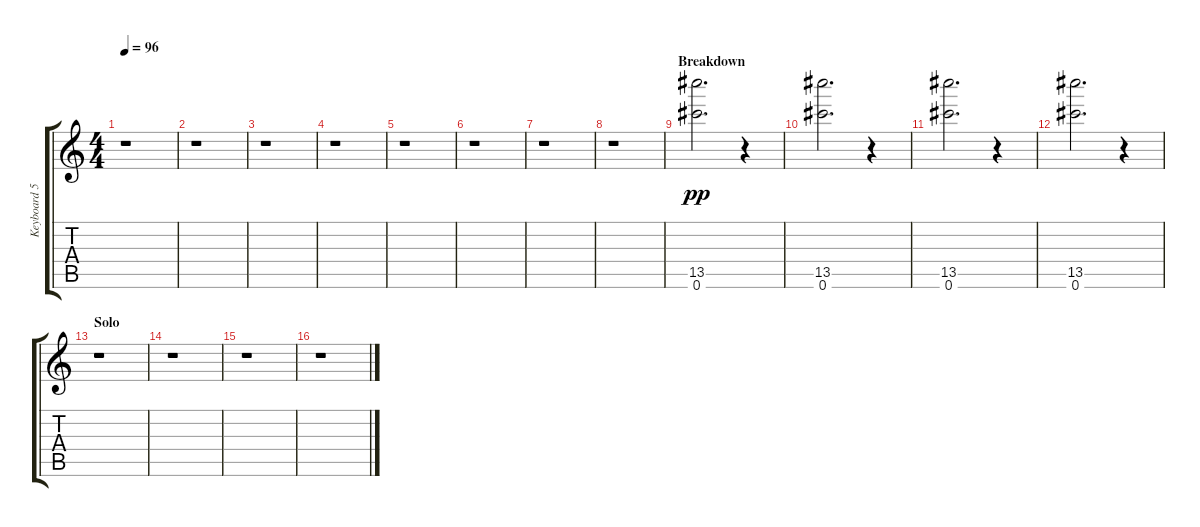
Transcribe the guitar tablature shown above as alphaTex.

\track ("Keyboard 5" "Keyboard 5") {instrument ocarina}
\staff {score tabs}
\tuning (Ab5 A5 Bb5 B5 C6 Db6) {hide}
\ts (4 4)
\tempo 96
\clef g2
\ks c
r.1{dy pp} |
r.1 |
r.1 |
r.1 |
r.1 |
r.1 |
r.1 |
r.1 |
\section ("" "Breakdown")
(13.5 0.6).2{d} r.4 |
(13.5 0.6).2{d} r.4 |
(13.5 0.6).2{d} r.4 |
(13.5 0.6).2{d} r.4 |
\section ("" "Solo")
r.1 |
r.1 |
r.1 |
r.1
